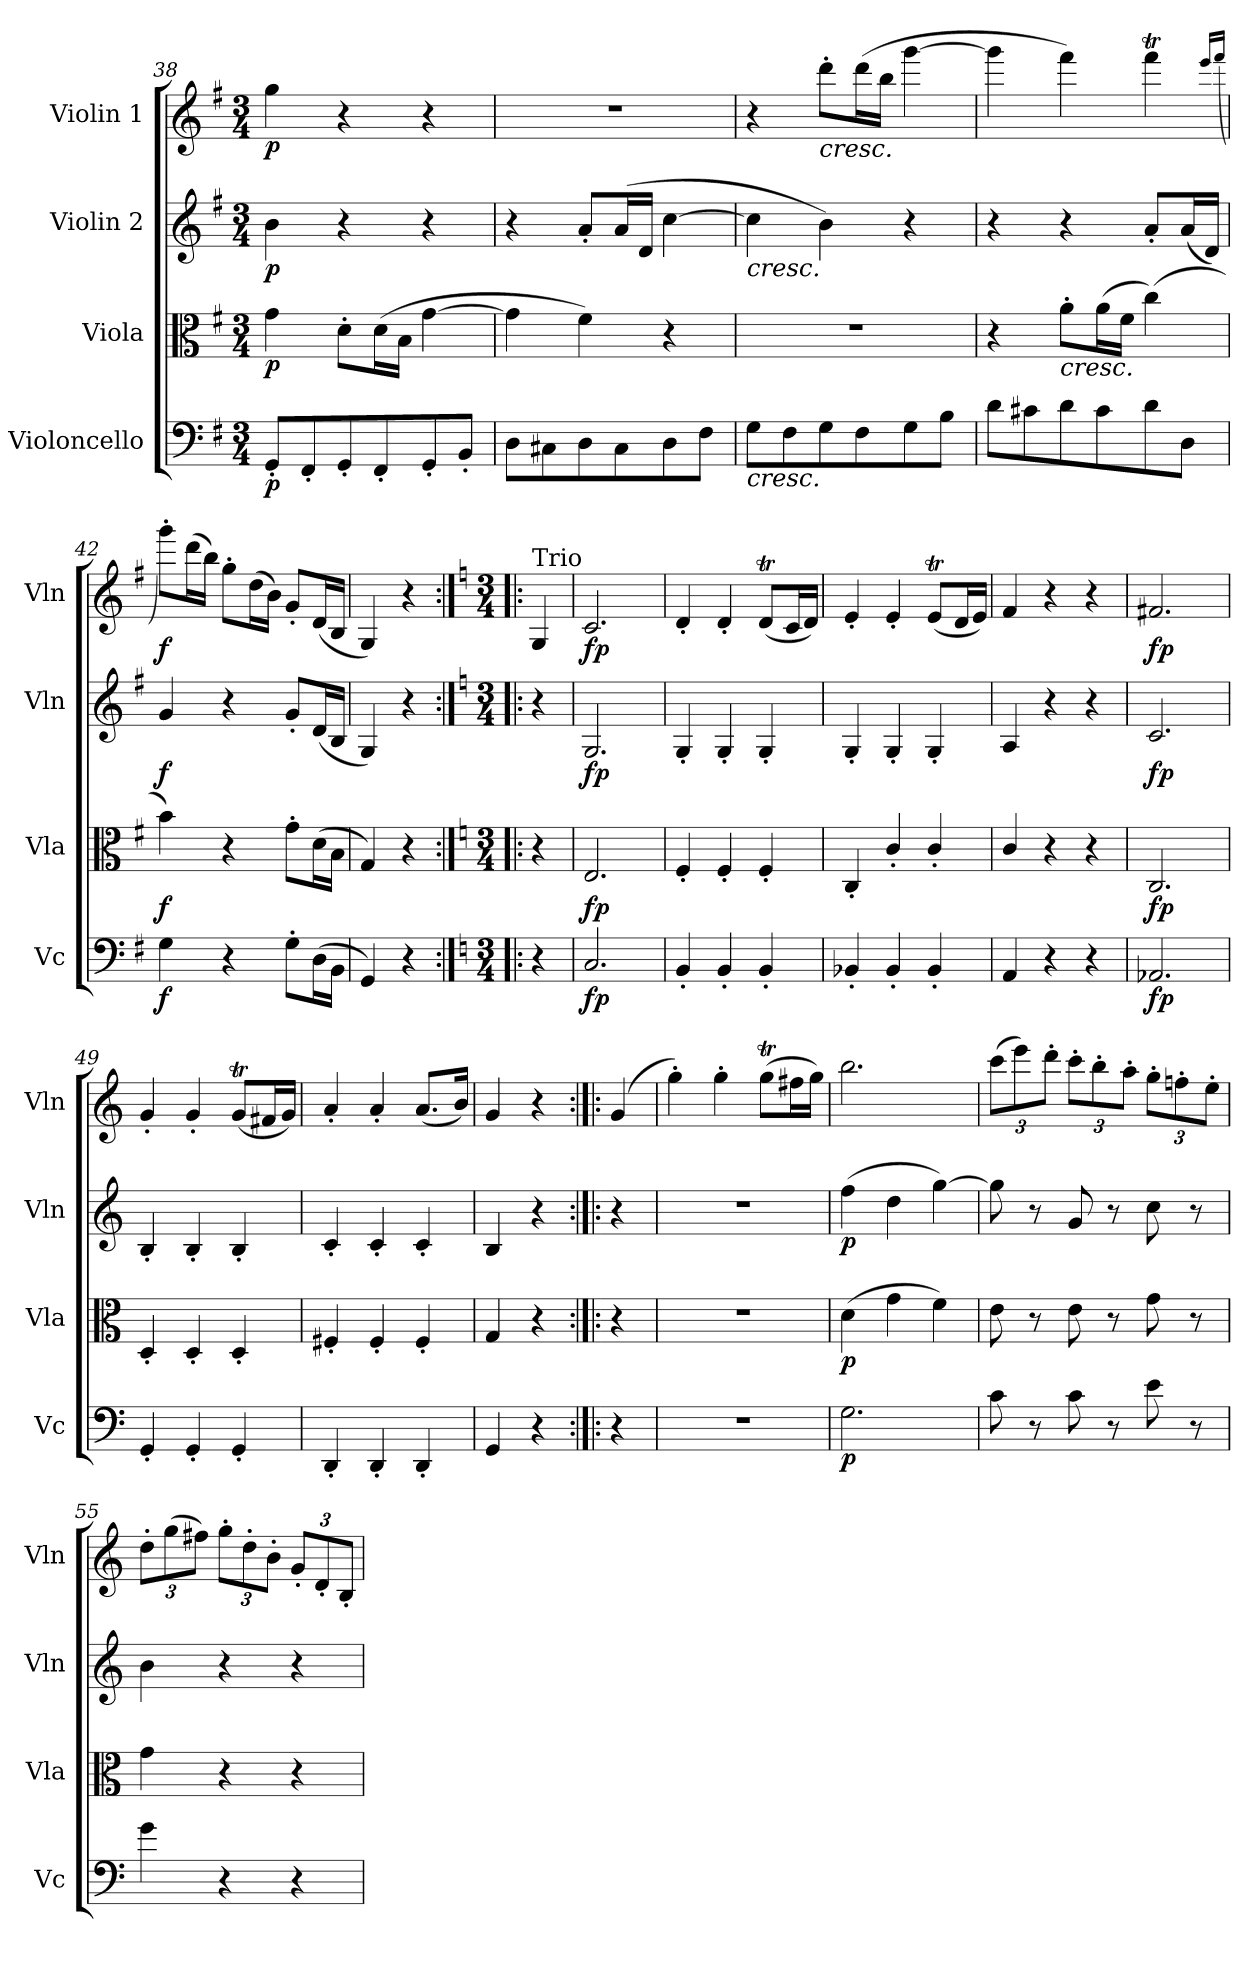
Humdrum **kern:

**kern	**dynam	**kern	**dynam	**kern	**dynam	**kern	**dynam
*part4	*part4	*part3	*part3	*part2	*part2	*part1	*part1
*staff4	*staff4	*staff3	*staff3	*staff2	*staff2	*staff1	*staff1
*I"Violoncello	*	*I"Viola	*	*I"Violin 2	*	*I"Violin 1	*
*I'Vc	*	*I'Vla	*	*I'Vln	*	*I'Vln	*
*clefF4	*	*clefC3	*	*clefG2	*	*clefG2	*
*k[f#]	*	*k[f#]	*	*k[f#]	*	*k[f#]	*
*M3/4	*	*M3/4	*	*M3/4	*	*M3/4	*
=38	=38	=38	=38	=38	=38	=38	=38
!	!LO:DY:b	!	!LO:DY:b	!	!LO:DY:b	!	!LO:DY:b
8GG'/L	p	4g\	p	4b\	p	4gg\	p
8FF#'/	.	.	.	.	.	.	.
8GG'/	.	8d'\L	.	4r	.	4r	.
8FF#'/	.	(16d\L	.	.	.	.	.
.	.	16B\JJ	.	.	.	.	.
8GG'/	.	[4g\	.	4r	.	4r	.
8BB'/J	.	.	.	.	.	.	.
=39	=39	=39	=39	=39	=39	=39	=39
8D\L	.	4g\]	.	4r	.	2.r	.
8C#X\	.	.	.	.	.	.	.
8D\	.	4f#\)	.	8a'/L	.	.	.
8C#\	.	.	.	(16a/L	.	.	.
.	.	.	.	16d/JJ	.	.	.
8D\	.	4r	.	[4cc\	.	.	.
8F#\J	.	.	.	.	.	.	.
!!LO:LB:g=z
=40	=40	=40	=40	=40	=40	=40	=40
!	!	!	!	!LO:TX:b:i:t=cresc.	!	!	!
!LO:TX:b:i:t=cresc.	!	!	!	!	!	!	!
8G\L	.	2.r	.	4cc\]	.	4r	.
8F#\	.	.	.	.	.	.	.
!	!	!	!	!	!	!LO:TX:b:i:t=cresc.	!
8G\	.	.	.	4b\)	.	8ddd'\L	.
8F#\	.	.	.	.	.	(16ddd\L	.
.	.	.	.	.	.	16bb\JJ	.
8G\	.	.	.	4r	.	[4ggg\	.
8B\J	.	.	.	.	.	.	.
=41	=41	=41	=41	=41	=41	=41	=41
8d\L	.	4r	.	4r	.	4ggg\]	.
8c#X\	.	.	.	.	.	.	.
!	!	!LO:TX:b:i:t=cresc.	!	!	!	!	!
8d\	.	8a'\L	.	4r	.	4fff#\)	.
8c#\	.	(16a\L	.	.	.	.	.
.	.	16f#\JJ	.	.	.	.	.
8d\	.	(4cc\)	.	8a'/L	.	4fff#t\	.
8D\J	.	.	.	(16a/L	.	.	.
.	.	.	.	16d/JJ)	.	.	.
.	.	.	.	.	.	16qeee/LL	.
.	.	.	.	.	.	(16qfff#/JJ	.
=42	=42	=42	=42	=42	=42	=42	=42
!	!LO:DY:b	!	!LO:DY:b	!	!LO:DY:b	!	!LO:DY:b
4G\	f	4b\)	f	4g/	f	8ggg'\L)	f
.	.	.	.	.	.	(16ddd\L	.
.	.	.	.	.	.	16bb\JJ)	.
4r	.	4r	.	4r	.	8gg'\L	.
.	.	.	.	.	.	(16dd\L	.
.	.	.	.	.	.	16b\JJ)	.
8G'\L	.	8g'\L	.	8g'/L	.	8g'/L	.
(16D\L	.	(16d\L	.	(16d/L	.	(16d/L	.
16BB\JJ	.	16B\JJ	.	16B/JJ	.	16B/JJ	.
=43	=43	=43	=43	=43	=43	=43	=43
4GG/)	.	4G/)	.	4G/)	.	4G/)	.
4r	.	4r	.	4r	.	4r	.
!!LO:LB:g=z
=43X2:|!|:	=43X2:|!|:	=43X2:|!|:	=43X2:|!|:	=43X2:|!|:	=43X2:|!|:	=43X2:|!|:	=43X2:|!|:
*k[]	*	*k[]	*	*k[]	*	*k[]	*
*M3/4	*	*M3/4	*	*M3/4	*	*M3/4	*
!	!	!	!	!	!	!LO:TX:a:t=Trio	!
4r	.	4r	.	4r	.	4G/	.
=44	=44	=44	=44	=44	=44	=44	=44
!	!LO:DY:b	!	!LO:DY:b	!	!LO:DY:b	!	!LO:DY:b
2.C/	fp	2.E/	fp	2.G/	fp	2.c/	fp
=45	=45	=45	=45	=45	=45	=45	=45
4BB'</	.	4F'</	.	4G'</	.	4d'</	.
4BB'</	.	4F'</	.	4G'</	.	4d'</	.
4BB'</	.	4F'</	.	4G'</	.	(8dT/L	.
.	.	.	.	.	.	16c/L	.
.	.	.	.	.	.	16d/JJ)	.
=46	=46	=46	=46	=46	=46	=46	=46
4BB-X'</	.	4C'</	.	4G'</	.	4e'</	.
4BB-'</	.	4c'</	.	4G'</	.	4e'</	.
4BB-'</	.	4c'</	.	4G'</	.	(8et/L	.
.	.	.	.	.	.	16d/L	.
.	.	.	.	.	.	16e/JJ)	.
=47	=47	=47	=47	=47	=47	=47	=47
4AA/	.	4c/	.	4A/	.	4f/	.
4r	.	4r	.	4r	.	4r	.
4r	.	4r	.	4r	.	4r	.
=48	=48	=48	=48	=48	=48	=48	=48
!	!LO:DY:b	!	!LO:DY:b	!	!LO:DY:b	!	!LO:DY:b
2.AA-X/	fp	2.C/	fp	2.c/	fp	2.f#X/	fp
=49	=49	=49	=49	=49	=49	=49	=49
4GG'</	.	4D'</	.	4B'</	.	4g'</	.
4GG'</	.	4D'</	.	4B'</	.	4g'</	.
4GG'</	.	4D'</	.	4B'</	.	(8gT/L	.
.	.	.	.	.	.	16f#X/L	.
.	.	.	.	.	.	16g/JJ)	.
=50	=50	=50	=50	=50	=50	=50	=50
4DD'</	.	4F#X'</	.	4c'</	.	4a'</	.
4DD'</	.	4F#'</	.	4c'</	.	4a'</	.
4DD'</	.	4F#'</	.	4c'</	.	(8.a/L	.
.	.	.	.	.	.	16b/Jk)	.
=51	=51	=51	=51	=51	=51	=51	=51
4GG/	.	4G/	.	4B/	.	4g/	.
4r	.	4r	.	4r	.	4r	.
=51X3:|!|:	=51X3:|!|:	=51X3:|!|:	=51X3:|!|:	=51X3:|!|:	=51X3:|!|:	=51X3:|!|:	=51X3:|!|:
4r	.	4r	.	4r	.	(>4g/	.
=52	=52	=52	=52	=52	=52	=52	=52
2.r	.	2.r	.	2.r	.	4gg'\)	.
.	.	.	.	.	.	4gg'\	.
.	.	.	.	.	.	(8ggT\L	.
.	.	.	.	.	.	16ff#X\L	.
.	.	.	.	.	.	16gg\JJ)	.
=53	=53	=53	=53	=53	=53	=53	=53
!	!LO:DY:b	!	!LO:DY:b	!	!LO:DY:b	!	!
2.G\	p	(4d\	p	(4ff\	p	2.bb\	.
.	.	4g\	.	4dd\	.	.	.
.	.	4f\)	.	[4gg\)	.	.	.
!!LO:LB:g=z
=54	=54	=54	=54	=54	=54	=54	=54
*	*	*	*	*	*	*Xbrackettup	*
8c\	.	8e\	.	8gg\]	.	(12ccc\L	.
.	.	.	.	.	.	12eee\)	.
8r	.	8r	.	8r	.	.	.
.	.	.	.	.	.	12ddd'\J	.
8c\	.	8e\	.	8g/	.	12ccc'\L	.
.	.	.	.	.	.	12bb'\	.
8r	.	8r	.	8r	.	.	.
.	.	.	.	.	.	12aa'\J	.
8e\	.	8g\	.	8cc\	.	12gg'\L	.
.	.	.	.	.	.	12ffn'\	.
8r	.	8r	.	8r	.	.	.
.	.	.	.	.	.	12ee'\J	.
!!LO:PB:g=z
=55	=55	=55	=55	=55	=55	=55	=55
4g\	.	4g\	.	4b\	.	12dd'\L	.
.	.	.	.	.	.	(12gg\	.
.	.	.	.	.	.	12ff#X\J)	.
4r	.	4r	.	4r	.	12gg'\L	.
.	.	.	.	.	.	12dd'\	.
.	.	.	.	.	.	12b'\J	.
4r	.	4r	.	4r	.	12g'/L	.
.	.	.	.	.	.	12d'/	.
.	.	.	.	.	.	12B'/J	.
=	=	=	=	=	=	=	=
*-	*-	*-	*-	*-	*-	*-	*-
